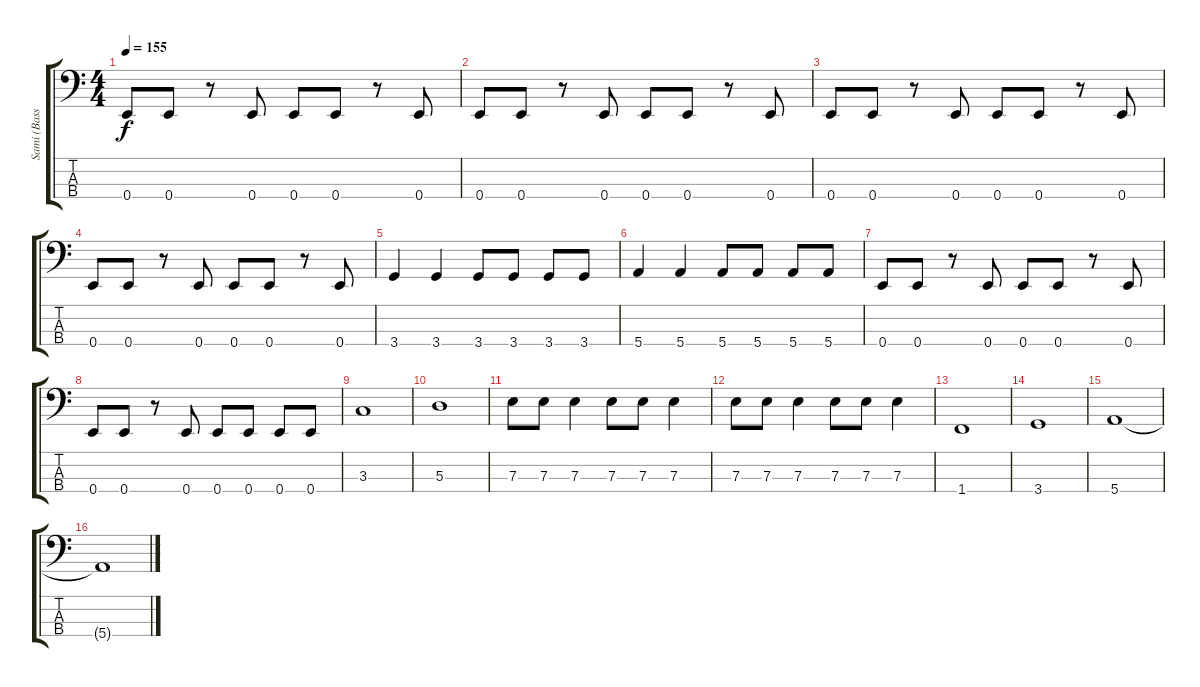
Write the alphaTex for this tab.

\track ("Sami (Bass)" "Sami (Bass") {instrument electricbasspick}
\staff {score tabs}
\tuning (G2 D2 A1 E1) {hide}
\ts (4 4)
\tempo 155
\clef f4
\ks c
0.4.8{dy f} 0.4.8 r.8 0.4.8 0.4.8 0.4.8 r.8 0.4.8 |
0.4.8 0.4.8 r.8 0.4.8 0.4.8 0.4.8 r.8 0.4.8 |
0.4.8 0.4.8 r.8 0.4.8 0.4.8 0.4.8 r.8 0.4.8 |
0.4.8 0.4.8 r.8 0.4.8 0.4.8 0.4.8 r.8 0.4.8 |
3.4.4 3.4.4 3.4.8 3.4.8 3.4.8 3.4.8 |
5.4.4 5.4.4 5.4.8 5.4.8 5.4.8 5.4.8 |
0.4.8 0.4.8 r.8 0.4.8 0.4.8 0.4.8 r.8 0.4.8 |
0.4.8 0.4.8 r.8 0.4.8 0.4.8 0.4.8 0.4.8 0.4.8 |
3.3.1 |
5.3.1 |
7.3.8 7.3.8 7.3.4 7.3.8 7.3.8 7.3.4 |
7.3.8 7.3.8 7.3.4 7.3.8 7.3.8 7.3.4 |
1.4.1 |
3.4.1 |
5.4.1 |
5.4{t}.1
